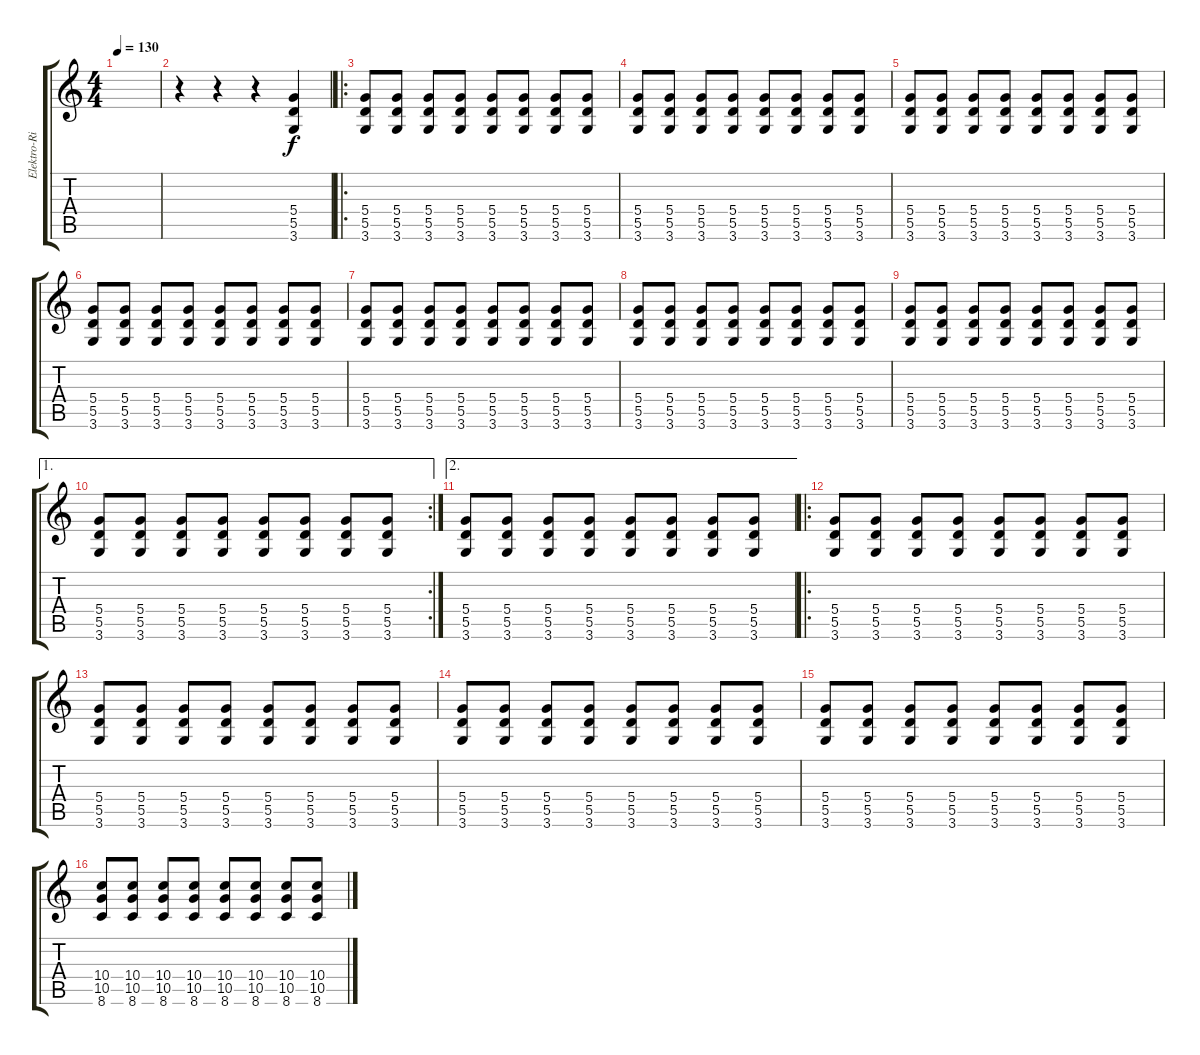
\track ("Elektro-Ritm" "Elektro-Ri") {instrument distortionguitar}
\staff {score tabs}
\tuning (E4 B3 G3 D3 A2 E2) {hide}
\ts (4 4)
\tempo 130
\clef g2
\ks c
|
r.4 r.4 r.4 (5.4 5.5 3.6).4 |
\ro
(5.4 5.5 3.6).8 (5.4 5.5 3.6).8 (5.4 5.5 3.6).8 (5.4 5.5 3.6).8 (5.4 5.5 3.6).8 (5.4 5.5 3.6).8 (5.4 5.5 3.6).8 (5.4 5.5 3.6).8 |
(5.4 5.5 3.6).8 (5.4 5.5 3.6).8 (5.4 5.5 3.6).8 (5.4 5.5 3.6).8 (5.4 5.5 3.6).8 (5.4 5.5 3.6).8 (5.4 5.5 3.6).8 (5.4 5.5 3.6).8 |
(5.4 5.5 3.6).8 (5.4 5.5 3.6).8 (5.4 5.5 3.6).8 (5.4 5.5 3.6).8 (5.4 5.5 3.6).8 (5.4 5.5 3.6).8 (5.4 5.5 3.6).8 (5.4 5.5 3.6).8 |
(5.4 5.5 3.6).8 (5.4 5.5 3.6).8 (5.4 5.5 3.6).8 (5.4 5.5 3.6).8 (5.4 5.5 3.6).8 (5.4 5.5 3.6).8 (5.4 5.5 3.6).8 (5.4 5.5 3.6).8 |
(5.4 5.5 3.6).8 (5.4 5.5 3.6).8 (5.4 5.5 3.6).8 (5.4 5.5 3.6).8 (5.4 5.5 3.6).8 (5.4 5.5 3.6).8 (5.4 5.5 3.6).8 (5.4 5.5 3.6).8 |
(5.4 5.5 3.6).8 (5.4 5.5 3.6).8 (5.4 5.5 3.6).8 (5.4 5.5 3.6).8 (5.4 5.5 3.6).8 (5.4 5.5 3.6).8 (5.4 5.5 3.6).8 (5.4 5.5 3.6).8 |
(5.4 5.5 3.6).8 (5.4 5.5 3.6).8 (5.4 5.5 3.6).8 (5.4 5.5 3.6).8 (5.4 5.5 3.6).8 (5.4 5.5 3.6).8 (5.4 5.5 3.6).8 (5.4 5.5 3.6).8 |
\ae 1
\rc 2
(5.4 5.5 3.6).8 (5.4 5.5 3.6).8 (5.4 5.5 3.6).8 (5.4 5.5 3.6).8 (5.4 5.5 3.6).8 (5.4 5.5 3.6).8 (5.4 5.5 3.6).8 (5.4 5.5 3.6).8 |
\ae 2
(5.4 5.5 3.6).8 (5.4 5.5 3.6).8 (5.4 5.5 3.6).8 (5.4 5.5 3.6).8 (5.4 5.5 3.6).8 (5.4 5.5 3.6).8 (5.4 5.5 3.6).8 (5.4 5.5 3.6).8 |
\ro
(5.4 5.5 3.6).8 (5.4 5.5 3.6).8 (5.4 5.5 3.6).8 (5.4 5.5 3.6).8 (5.4 5.5 3.6).8 (5.4 5.5 3.6).8 (5.4 5.5 3.6).8 (5.4 5.5 3.6).8 |
(5.4 5.5 3.6).8 (5.4 5.5 3.6).8 (5.4 5.5 3.6).8 (5.4 5.5 3.6).8 (5.4 5.5 3.6).8 (5.4 5.5 3.6).8 (5.4 5.5 3.6).8 (5.4 5.5 3.6).8 |
(5.4 5.5 3.6).8 (5.4 5.5 3.6).8 (5.4 5.5 3.6).8 (5.4 5.5 3.6).8 (5.4 5.5 3.6).8 (5.4 5.5 3.6).8 (5.4 5.5 3.6).8 (5.4 5.5 3.6).8 |
(5.4 5.5 3.6).8 (5.4 5.5 3.6).8 (5.4 5.5 3.6).8 (5.4 5.5 3.6).8 (5.4 5.5 3.6).8 (5.4 5.5 3.6).8 (5.4 5.5 3.6).8 (5.4 5.5 3.6).8 |
(10.4 10.5 8.6).8 (10.4 10.5 8.6).8 (10.4 10.5 8.6).8 (10.4 10.5 8.6).8 (10.4 10.5 8.6).8 (10.4 10.5 8.6).8 (10.4 10.5 8.6).8 (10.4 10.5 8.6).8
